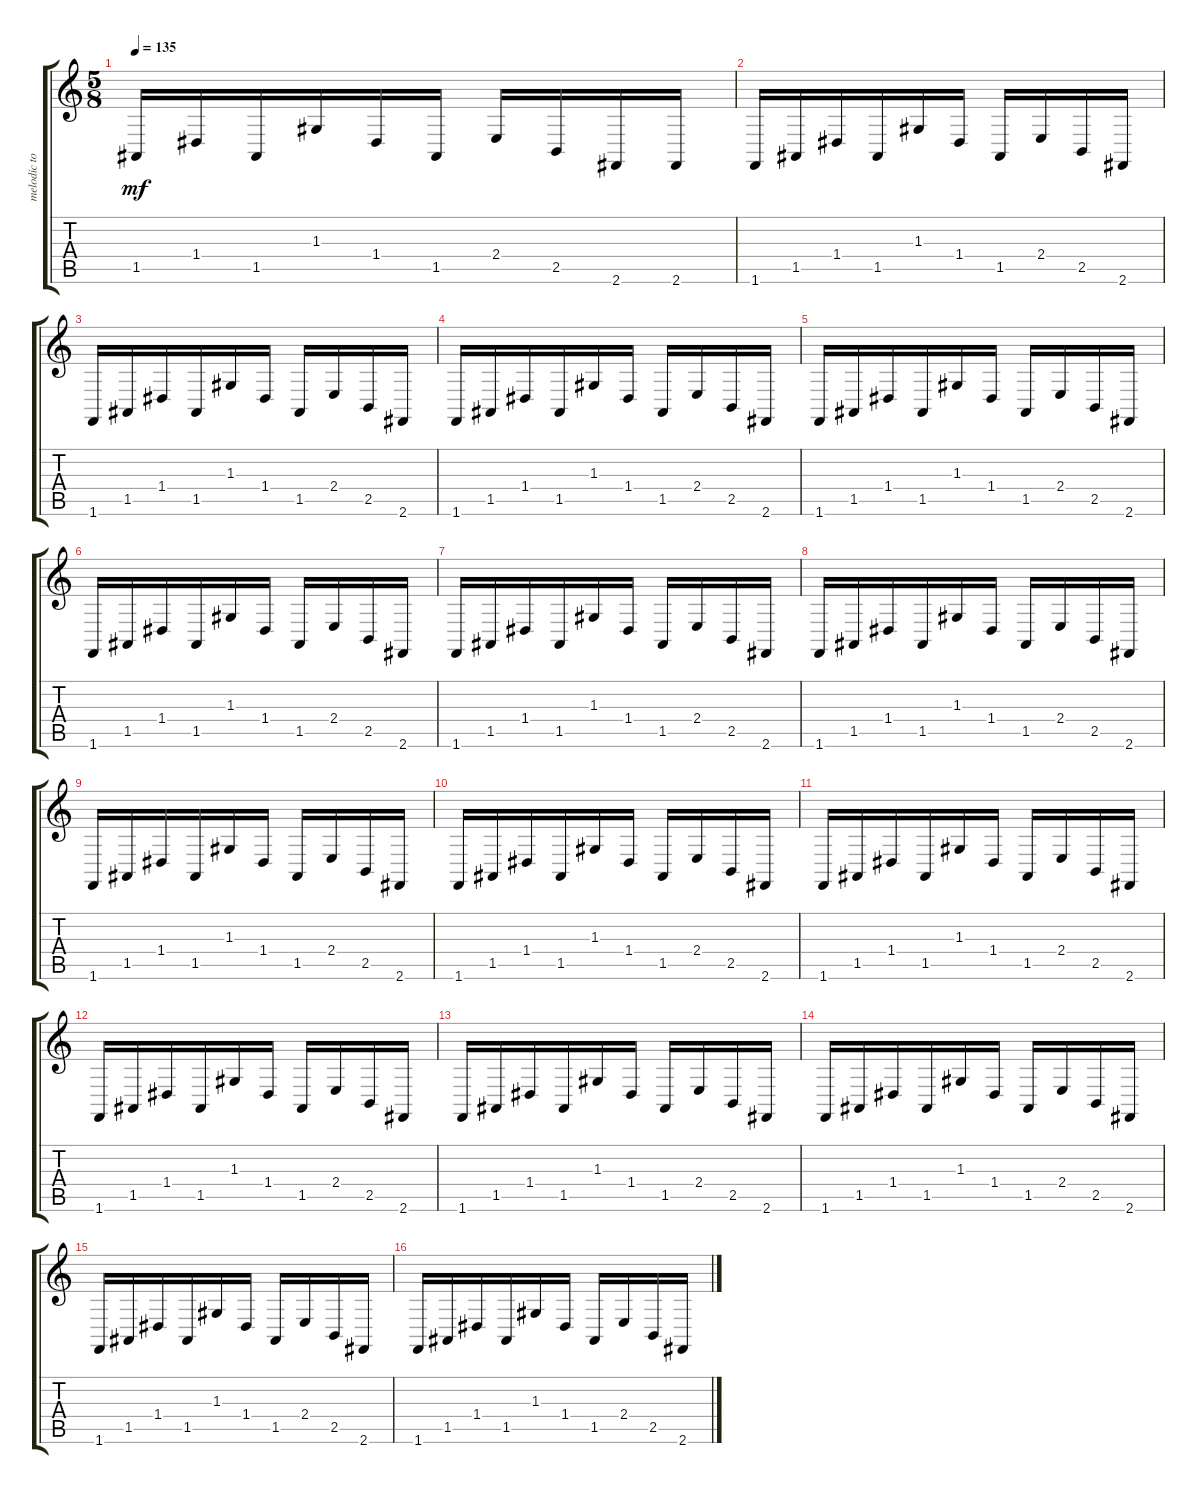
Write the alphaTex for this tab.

\track ("melodic tom         " "melodic to") {instrument melodictom}
\staff {score tabs}
\tuning (E4 B3 G3 D3 A2 E2) {hide}
\ts (5 8)
\tempo 135
\clef g2
\ks c
1.5.16{dy mf} 1.4.16 1.5.16 1.3.16 1.4.16 1.5.16 2.4.16 2.5.16 2.6.16 2.6.16 |
1.6.16 1.5.16 1.4.16 1.5.16 1.3.16 1.4.16 1.5.16 2.4.16 2.5.16 2.6.16 |
1.6.16 1.5.16 1.4.16 1.5.16 1.3.16 1.4.16 1.5.16 2.4.16 2.5.16 2.6.16 |
1.6.16 1.5.16 1.4.16 1.5.16 1.3.16 1.4.16 1.5.16 2.4.16 2.5.16 2.6.16 |
1.6.16 1.5.16 1.4.16 1.5.16 1.3.16 1.4.16 1.5.16 2.4.16 2.5.16 2.6.16 |
1.6.16 1.5.16 1.4.16 1.5.16 1.3.16 1.4.16 1.5.16 2.4.16 2.5.16 2.6.16 |
1.6.16 1.5.16 1.4.16 1.5.16 1.3.16 1.4.16 1.5.16 2.4.16 2.5.16 2.6.16 |
1.6.16 1.5.16 1.4.16 1.5.16 1.3.16 1.4.16 1.5.16 2.4.16 2.5.16 2.6.16 |
1.6.16 1.5.16 1.4.16 1.5.16 1.3.16 1.4.16 1.5.16 2.4.16 2.5.16 2.6.16 |
1.6.16 1.5.16 1.4.16 1.5.16 1.3.16 1.4.16 1.5.16 2.4.16 2.5.16 2.6.16 |
1.6.16 1.5.16 1.4.16 1.5.16 1.3.16 1.4.16 1.5.16 2.4.16 2.5.16 2.6.16 |
1.6.16 1.5.16 1.4.16 1.5.16 1.3.16 1.4.16 1.5.16 2.4.16 2.5.16 2.6.16 |
1.6.16 1.5.16 1.4.16 1.5.16 1.3.16 1.4.16 1.5.16 2.4.16 2.5.16 2.6.16 |
1.6.16 1.5.16 1.4.16 1.5.16 1.3.16 1.4.16 1.5.16 2.4.16 2.5.16 2.6.16 |
1.6.16 1.5.16 1.4.16 1.5.16 1.3.16 1.4.16 1.5.16 2.4.16 2.5.16 2.6.16 |
1.6.16 1.5.16 1.4.16 1.5.16 1.3.16 1.4.16 1.5.16 2.4.16 2.5.16 2.6.16
